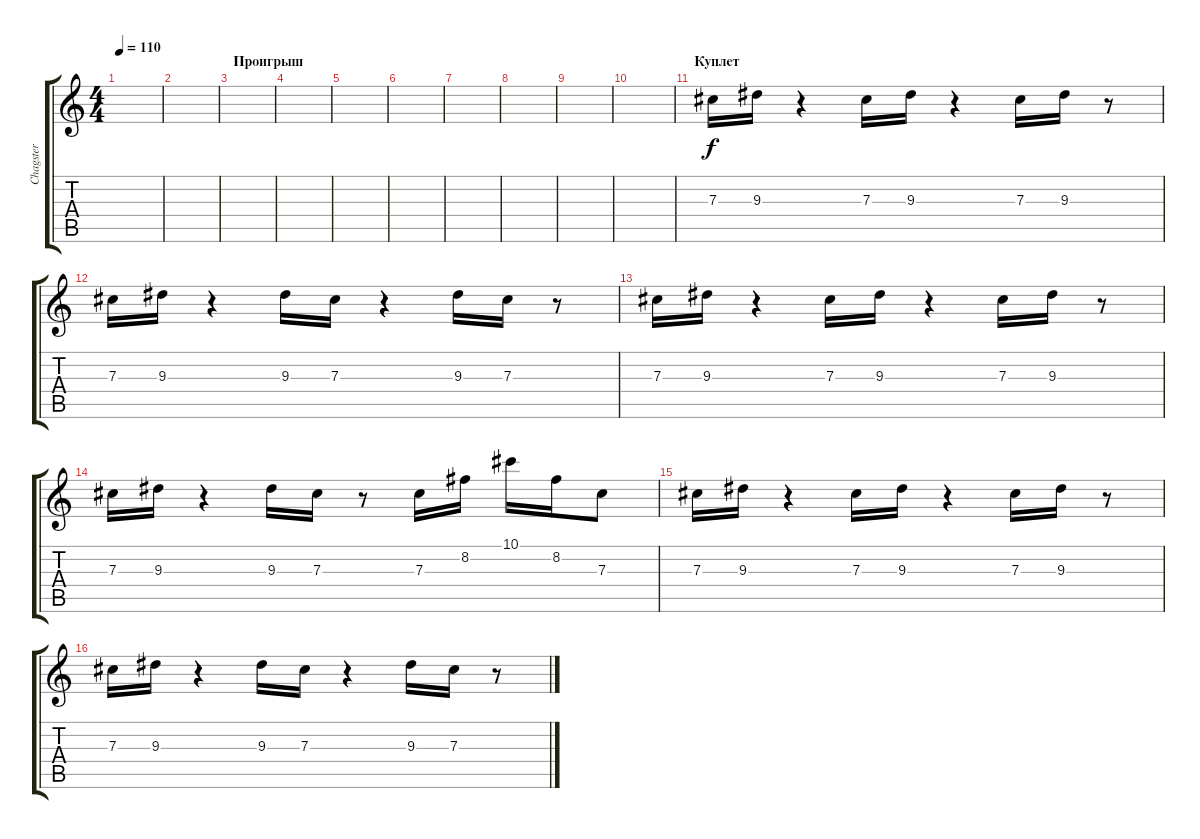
\track ("Chagster" "Chagster") {instrument electricguitarclean}
\staff {score tabs}
\tuning (Eb4 Bb3 Gb3 Db3 Ab2 Eb2) {hide}
\ts (4 4)
\tempo 110
\clef g2
\ks c
|
|
\section ("" "Проигрыш")
|
|
|
|
|
|
|
|
\section ("" "Куплет")
7.3.16 9.3.16 r.4 7.3.16 9.3.16 r.4 7.3.16 9.3.16 r.8 |
7.3.16 9.3.16 r.4 9.3.16 7.3.16 r.4 9.3.16 7.3.16 r.8 |
7.3.16 9.3.16 r.4 7.3.16 9.3.16 r.4 7.3.16 9.3.16 r.8 |
7.3.16 9.3.16 r.4 9.3.16 7.3.16 r.8 7.3.16 8.2.16 10.1.16 8.2.16 7.3.8 |
7.3.16 9.3.16 r.4 7.3.16 9.3.16 r.4 7.3.16 9.3.16 r.8 |
7.3.16 9.3.16 r.4 9.3.16 7.3.16 r.4 9.3.16 7.3.16 r.8
